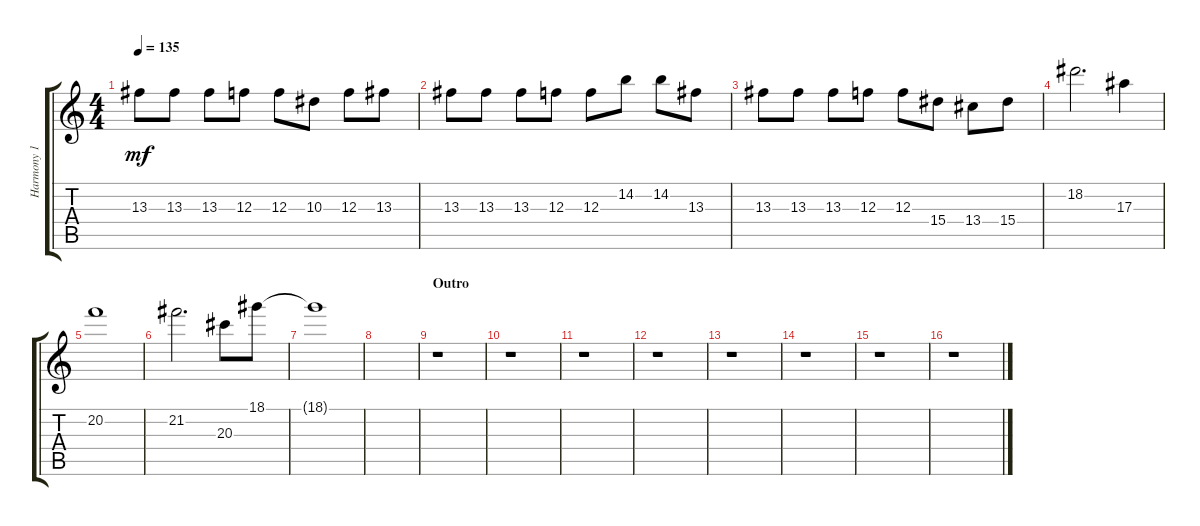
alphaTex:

\track ("Harmony 1" "Harmony 1") {instrument overdrivenguitar}
\staff {score tabs}
\tuning (D4 A3 F3 C3 G2 C2) {hide}
\ts (4 4)
\tempo 135
\clef g2
\ks aminor
13.3.8{dy mf} 13.3.8 13.3.8 12.3.8 12.3.8 10.3.8 12.3.8 13.3.8 |
13.3.8 13.3.8 13.3.8 12.3.8 12.3.8 14.2.8 14.2.8 13.3.8 |
13.3.8 13.3.8 13.3.8 12.3.8 12.3.8 15.4.8 13.4.8 15.4.8 |
18.2.2{d} 17.3.4 |
20.2.1 |
21.2.2{d} 20.3.8 18.1.8 |
18.1{t}.1 |
|
\section ("" "Outro")
r.1 |
r.1 |
r.1 |
r.1 |
r.1 |
r.1 |
r.1 |
r.1
